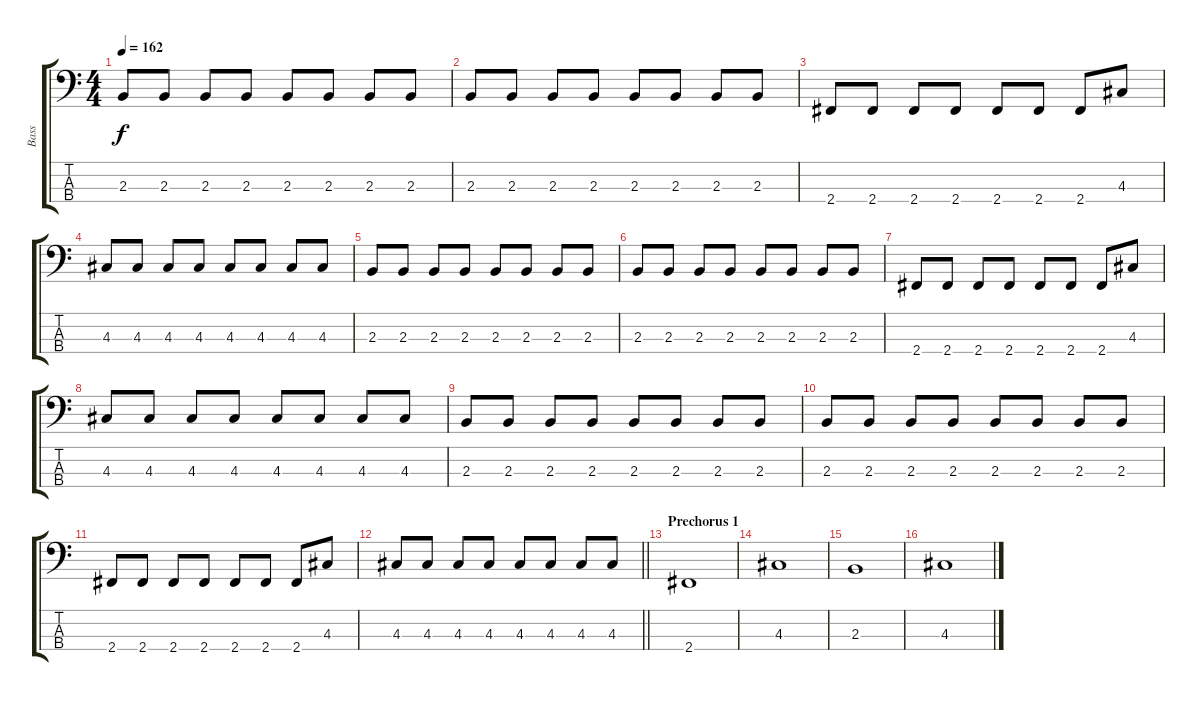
\track ("Bass" "Bass") {instrument electricbassfinger}
\staff {score tabs}
\tuning (G2 D2 A1 E1) {hide}
\ts (4 4)
\tempo 162
\clef f4
\ks c
2.3.8{dy f} 2.3.8 2.3.8 2.3.8 2.3.8 2.3.8 2.3.8 2.3.8 |
2.3.8 2.3.8 2.3.8 2.3.8 2.3.8 2.3.8 2.3.8 2.3.8 |
2.4.8 2.4.8 2.4.8 2.4.8 2.4.8 2.4.8 2.4.8 4.3.8 |
4.3.8 4.3.8 4.3.8 4.3.8 4.3.8 4.3.8 4.3.8 4.3.8 |
2.3.8 2.3.8 2.3.8 2.3.8 2.3.8 2.3.8 2.3.8 2.3.8 |
2.3.8 2.3.8 2.3.8 2.3.8 2.3.8 2.3.8 2.3.8 2.3.8 |
2.4.8 2.4.8 2.4.8 2.4.8 2.4.8 2.4.8 2.4.8 4.3.8 |
4.3.8 4.3.8 4.3.8 4.3.8 4.3.8 4.3.8 4.3.8 4.3.8 |
2.3.8 2.3.8 2.3.8 2.3.8 2.3.8 2.3.8 2.3.8 2.3.8 |
2.3.8 2.3.8 2.3.8 2.3.8 2.3.8 2.3.8 2.3.8 2.3.8 |
2.4.8 2.4.8 2.4.8 2.4.8 2.4.8 2.4.8 2.4.8 4.3.8 |
\barLineRight lightlight
4.3.8 4.3.8 4.3.8 4.3.8 4.3.8 4.3.8 4.3.8 4.3.8 |
\section ("" "Prechorus 1")
2.4.1 |
4.3.1 |
2.3.1 |
4.3.1
